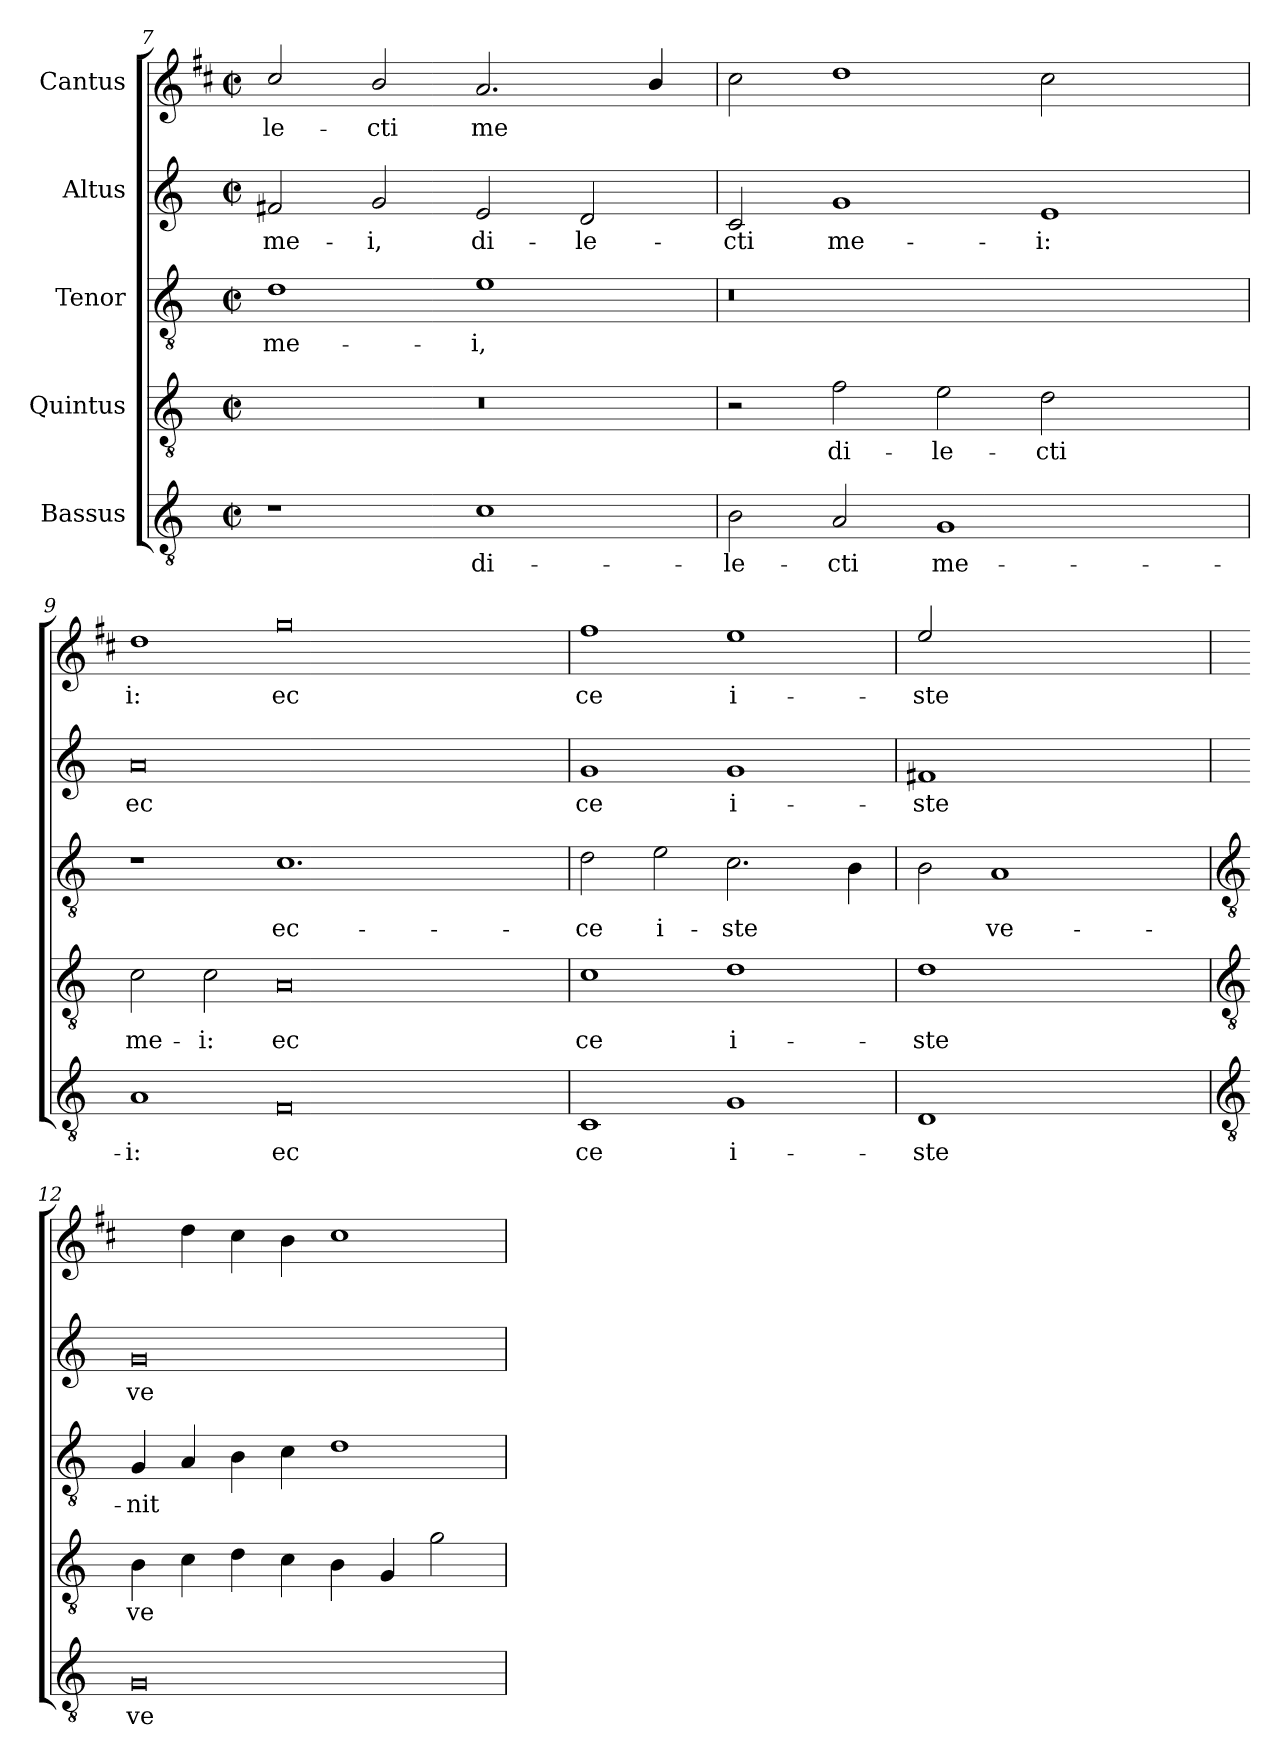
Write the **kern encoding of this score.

**kern	**text	**kern	**text	**kern	**text	**kern	**text	**kern	**text
*part5	*part5	*part4	*part4	*part3	*part3	*part2	*part2	*part1	*part1
*staff5	*staff5	*staff4	*staff4	*staff3	*staff3	*staff2	*staff2	*staff1	*staff1
*I"Bassus	*	*I"Quintus	*	*I"Tenor	*	*I"Altus	*	*I"Cantus	*
*clefGv2	*	*clefGv2	*	*clefGv2	*	*clefG2	*	*clefG2	*
*	*	*	*	*	*	*	*	*ITrd1c2	*
*k[]	*	*k[]	*	*k[]	*	*k[]	*	*k[]	*
*C:	*	*C:	*	*C:	*	*C:	*	*C:	*
*M4/2	*	*M4/2	*	*M4/2	*	*M4/2	*	*M4/2	*
*met(c|)	*	*met(c|)	*	*met(c|)	*	*met(c|)	*	*met(c|)	*
=7	=7	=7	=7	=7	=7	=7	=7	=7	=7
!	!	!	!	!	!LO:LY:b	!	!LO:LY:b	!	!LO:LY:b
*	*	*	*	*^	*	*	*	*^	*
1r	.	0r	.	1d	0ryy	me-	2f#X	me-	2b	0ryy	-le-
!	!	!	!	!	!	!	!	!LO:LY:b	!	!	!LO:LY:b
.	.	.	.	.	.	.	2g	-i,	2a	.	-cti
!	!LO:LY:b	!	!	!	!	!LO:LY:b	!	!LO:LY:b	!	!	!LO:LY:b
1c	di-	.	.	1e	.	-i,	2e	di-	2.g	.	me
!	!	!	!	!	!	!	!	!LO:LY:b	!	!	!
.	.	.	.	.	.	.	2d	-le-	.	.	.
.	.	.	.	.	.	.	.	.	4a	.	.
=8	=8	=8	=8	=8	=8	=8	=8	=8	=8	=8	=8
!	!LO:LY:b	!	!	!	!	!	!	!LO:LY:b	!	!	!
2B	-le-	2r	.	0r	0ryy	.	2c	-cti	2b	0ryy	.
!	!LO:LY:b	!	!LO:LY:b	!	!	!	!	!LO:LY:b	!	!	!
2A	-cti	2f	di-	.	.	.	1g	me-	1cc	.	.
!	!LO:LY:b	!	!LO:LY:b	!	!	!	!	!	!	!	!
1G	me-	2e	-le-	.	.	.	.	.	.	.	.
!	!	!	!LO:LY:b	!	!	!	!	!LO:LY:b	!	!	!
.	.	2d	-cti	.	.	.	1e	-i:	2b	.	.
2ryy	.	2ryy	.	2ryy	2ryy	.	.	.	2ryy	2ryy	.
=9	=9	=9	=9	=9	=9	=9	=9	=9	=9	=9	=9
!	!LO:LY:b	!	!LO:LY:b	!	!	!	!	!LO:LY:b	!	!	!LO:LY:b
1A	-i:	2c	me-	1r	1ryy	.	0a	ec	1cc	0ryy	i:
!	!	!	!LO:LY:b	!	!	!	!	!	!	!	!
.	.	2c	-i:	.	.	.	.	.	.	.	.
!	!LO:LY:b	!	!LO:LY:b	!	!	!LO:LY:b	!	!	!	!	!LO:LY:b
0F	ec	0A	ec	1.c	2ryy	ec-	.	.	0ff	.	ec
.	.	.	.	.	2ryy	.	.	.	.	.	.
.	.	.	.	.	2ryy	.	1ryy	.	.	1ryy	.
.	.	.	.	2ryy	2ryy	.	.	.	.	.	.
=9	=9	=9	=9	=9	=9	=9	=9	=9	=9	=9	=9
!	!LO:LY:b	!	!LO:LY:b	!	!	!LO:LY:b	!	!LO:LY:b	!	!	!LO:LY:b
1C	ce	1c	ce	2d	2ryy	-ce	1g	ce	1ee	0ryy	ce
!	!	!	!	!	!	!LO:LY:b	!	!	!	!	!
.	.	.	.	2e	2ryy	i-	.	.	.	.	.
!	!LO:LY:b	!	!LO:LY:b	!	!	!LO:LY:b	!	!LO:LY:b	!	!	!LO:LY:b
1G	i-	1d	i-	2.c	2ryy	-ste	1g	i-	1dd	.	i-
.	.	.	.	.	2ryy	.	.	.	.	.	.
.	.	.	.	4B	.	.	.	.	.	.	.
=11	=11	=11	=11	=11	=11	=11	=11	=11	=11	=11	=11
!	!LO:LY:b	!	!LO:LY:b	!	!	!	!	!LO:LY:b	!	!	!LO:LY:b
1D	-ste	1d	-ste	2B	1ryy	.	1f#X	-ste	2dd	0ryy	-ste
!	!	!	!	!	!	!LO:LY:b	!	!	!	!	!LO:LY:b
.	.	.	.	1A	.	ve-	.	.	[2ddyy	.	ve
1ryy	.	1ryy	.	.	2ryy	.	1ryy	.	1ryy	.	.
.	.	.	.	2ryy	2ryy	.	.	.	.	.	.
*	*	*	*	*v	*v	*	*	*	*v	*v	*
!!LO:LB:g=z
=12	=12	=12	=12	=12	=12	=12	=12	=12	=12
*clefGv2	*	*clefGv2	*	*clefGv2	*	*	*	*	*
*	*	*	*	*^	*	*	*	*	*
!	!LO:LY:b	!	!LO:LY:b	!	!	!LO:LY:b	!	!LO:LY:b	!	!
*	*	*	*	*v	*v	*	*	*	*	*
0G	ve	4B	ve	4G	-nit	0g	ve	4ddyy]	.
.	.	4c	.	4A	.	.	.	4cc	.
.	.	4d	.	4B	.	.	.	4b	.
.	.	4c	.	4c	.	.	.	4a	.
.	.	4B	.	1d	.	.	.	1b	.
.	.	4G	.	.	.	.	.	.	.
.	.	2g	.	.	.	.	.	.	.
=	=	=	=	=	=	=	=	=	=
*-	*-	*-	*-	*-	*-	*-	*-	*-	*-
